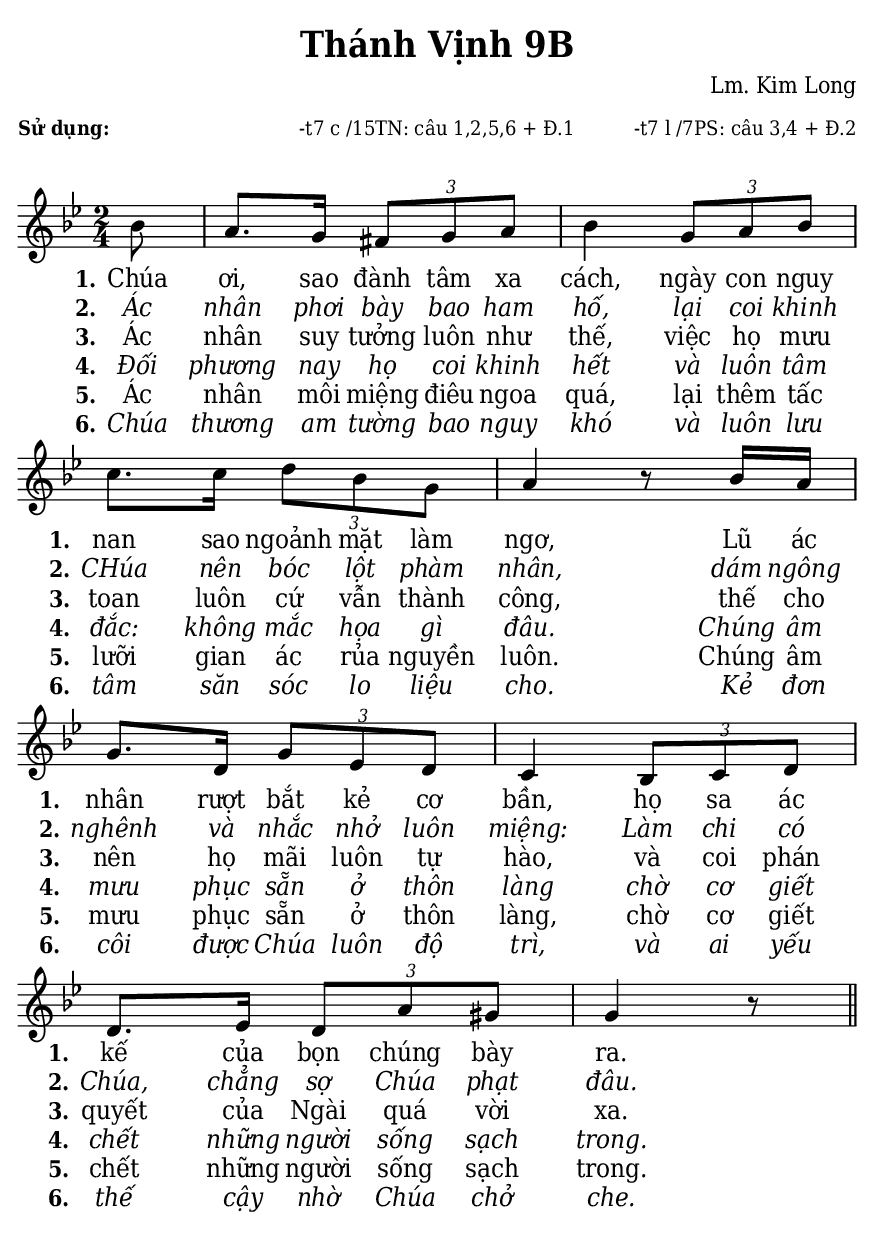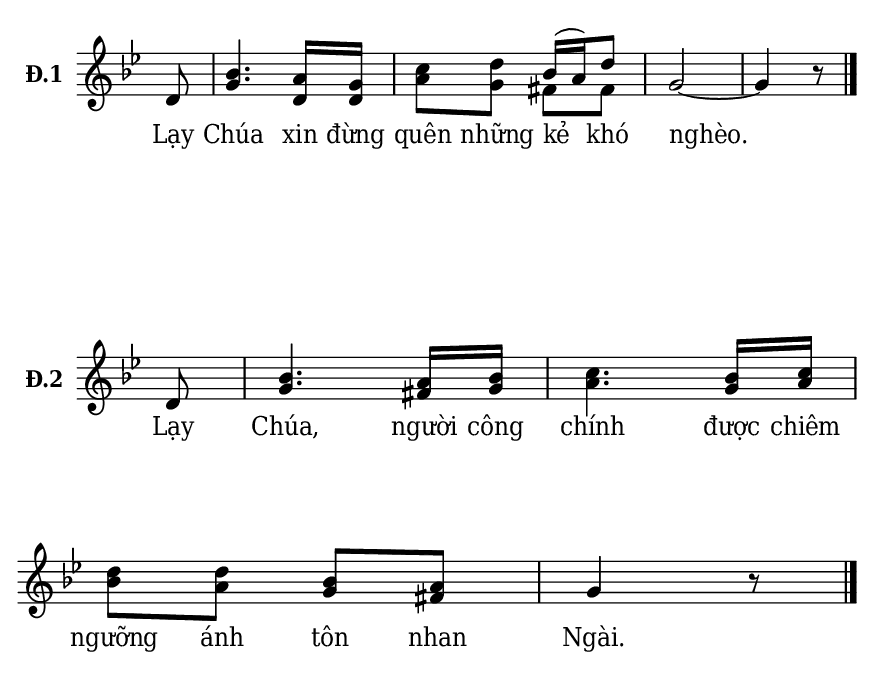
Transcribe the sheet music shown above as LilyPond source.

% Cài đặt chung
\version "2.22.1"
\include "english.ly"

\header {
  title = "Thánh Vịnh 9B"
  composer = "Lm. Kim Long"
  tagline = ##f
}

% mã nguồn cho những chức năng chưa hỗ trợ trong phiên bản lilypond hiện tại
% cung cấp bởi cộng đồng lilypond khi gửi email đến lilypond-user@gnu.org
% Đổi kích thước nốt cho bè phụ
notBePhu =
#(define-music-function (font-size music) (number? ly:music?)
   (for-some-music
     (lambda (m)
       (if (music-is-of-type? m 'rhythmic-event)
           (begin
             (set! (ly:music-property m 'tweaks)
                   (cons `(font-size . ,font-size)
                         (ly:music-property m 'tweaks)))
             #t)
           #f))
     music)
   music)

% in số phiên khúc trên mỗi dòng
#(define (add-grob-definition grob-name grob-entry)
     (set! all-grob-descriptions
           (cons ((@@ (lily) completize-grob-entry)
                  (cons grob-name grob-entry))
                 all-grob-descriptions)))

#(add-grob-definition
    'StanzaNumberSpanner
    `((direction . ,LEFT)
      (font-series . bold)
      (padding . 1.0)
      (side-axis . ,X)
      (stencil . ,ly:text-interface::print)
      (X-offset . ,ly:side-position-interface::x-aligned-side)
      (Y-extent . ,grob::always-Y-extent-from-stencil)
      (meta . ((class . Spanner)
               (interfaces . (font-interface
                              side-position-interface
                              stanza-number-interface
                              text-interface))))))

\layout {
    \context {
      \Global
      \grobdescriptions #all-grob-descriptions
    }
    \context {
      \Score
      \remove Stanza_number_align_engraver
      \consists
        #(lambda (context)
           (let ((texts '())
                 (syllables '()))
             (make-engraver
              (acknowledgers
               ((stanza-number-interface engraver grob source-engraver)
                  (set! texts (cons grob texts)))
               ((lyric-syllable-interface engraver grob source-engraver)
                  (set! syllables (cons grob syllables))))
              ((stop-translation-timestep engraver)
                 (for-each
                  (lambda (text)
                    (for-each
                     (lambda (syllable)
                       (ly:pointer-group-interface::add-grob
                        text
                        'side-support-elements
                        syllable))
                     syllables))
                  texts)
                 (set! syllables '())))))
    }
    \context {
      \Lyrics
      \remove Stanza_number_engraver
      \consists
        #(lambda (context)
           (let ((text #f)
                 (last-stanza #f))
             (make-engraver
              ((process-music engraver)
                 (let ((stanza (ly:context-property context 'stanza #f)))
                   (if (and stanza (not (equal? stanza last-stanza)))
                       (let ((column (ly:context-property context
'currentCommandColumn)))
                         (set! last-stanza stanza)
                         (if text
                             (ly:spanner-set-bound! text RIGHT column))
                         (set! text (ly:engraver-make-grob engraver
'StanzaNumberSpanner '()))
                         (ly:grob-set-property! text 'text stanza)
                         (ly:spanner-set-bound! text LEFT column)))))
              ((finalize engraver)
                 (if text
                     (let ((column (ly:context-property context
'currentCommandColumn)))
                       (ly:spanner-set-bound! text RIGHT column)))))))
      \override StanzaNumberSpanner.horizon-padding = 10000
    }
}

stanzaReminderOff =
  \temporary \override StanzaNumberSpanner.after-line-breaking =
     #(lambda (grob)
        ;; Can be replaced with (not (first-broken-spanner? grob)) in 2.23.
        (if (let ((siblings (ly:spanner-broken-into (ly:grob-original grob))))
              (and (pair? siblings)
                   (not (eq? grob (car siblings)))))
            (ly:grob-suicide! grob)))

stanzaReminderOn = \undo \stanzaReminderOff
% kết thúc mã nguồn

% Nhạc
nhacPhanMot = \relative c'' {
  \key bf \major
  \time 2/4
  \partial 8 bf8 |
  a8. g16 \tuplet 3/2 { fs8 g a } |
  bf4 \tuplet 3/2 { g8 a bf } |
  c8. c16 \tuplet 3/2 { d8 bf g } |
  a4 r8 bf16 a |
  g8. d16 \tuplet 3/2 { g8 ef d } |
  c4 \tuplet 3/2 { bf8 c d } |
  d8. ef16 \tuplet 3/2 { d8 a' gs } |
  g4 r8 \bar "||"
}

nhacPhanHai = \relative c' {
  \key bf \major
  \time 2/4
  \partial 8 d8 |
  <<
    {
      bf'4. a16 g |
      c8 d
    }
    {
      g,4. d16 d |
      a'8 g
    }
  >>
  <<
    {
      \voiceOne
      bf16 (a) d8
    }
    \new Voice = "splitpart" {
      \voiceTwo
      fs,8 fs
    }
  >>
  \oneVoice
  g2 ~ |
  g4 r8 \bar "|."
}

nhacPhanBa = \relative c' {
  \key bf \major
  \time 2/4
  \partial 8 d8 |
  <<
    {
      bf'4. a16 bf |
      c4. bf16 c |
      d8 d bf a
    }
    {
      g4. fs16 g |
      a4. g16 a |
      bf8 a g fs
    }
  >>
  g4 r8 \bar "|."
}

% Lời
loiPhanMot = \lyricmode {
  <<
    {
      \set stanza = "1."
      Chúa ơi, sao đành tâm xa cách,
      ngày con nguy nan sao ngoảnh mặt làm ngơ,
      Lũ ác nhân rượt bắt kẻ cơ bần,
      họ sa ác kế của bọn chúng bày ra.
    }
    \new Lyrics {
	    \set associatedVoice = "beSop"
	    \set stanza = "2."
      \override Lyrics.LyricText.font-shape = #'italic
	    Ác nhân phơi bày bao ham hố,
	    lại coi khinh CHúa nên bóc lột phàm nhân,
	    dám ngông nghênh và nhắc nhở luôn miệng:
	    Làm chi có Chúa, chẳng sợ Chúa phạt đâu.
    }
    \new Lyrics {
	    \set associatedVoice = "beSop"
	    \set stanza = "3."
	    Ác nhân suy tưởng luôn như thế,
	    việc họ mưu toan luôn cứ vẫn thành công,
	    thế cho nên họ mãi luôn tự hào,
	    và coi phán quyết của Ngài quá vời xa.
    }
    \new Lyrics {
	    \set associatedVoice = "beSop"
	    \set stanza = "4."
      \override Lyrics.LyricText.font-shape = #'italic
	    Đối phương nay họ coi khinh hết
	    và luôn tâm đắc: không mắc họa gì đâu.
	    Chúng âm mưu phục sẵn ở thôn làng
	    chờ cơ giết chết những người sống sạch trong.
    }
    \new Lyrics {
	    \set associatedVoice = "beSop"
	    \set stanza = "5."
	    Ác nhân môi miệng điêu ngoa quá,
	    lại thêm tấc lưỡi gian ác rủa nguyền luôn.
	    Chúng âm mưu phục sẵn ở thôn làng,
	    chờ cơ giết chết những người sống sạch trong.
    }
    \new Lyrics {
	    \set associatedVoice = "beSop"
	    \set stanza = "6."
      \override Lyrics.LyricText.font-shape = #'italic
	    Chúa thương am tường bao nguy khó
	    và luôn lưu tâm săn sóc lo liệu cho.
	    Kẻ đơn côi được Chúa luôn độ trì,
	    và ai yếu thế cậy nhờ Chúa chở che.
    }
  >>
}

loiPhanHai = \lyricmode {
  Lạy Chúa xin đừng quên những kẻ khó nghèo.
}

loiPhanBa = \lyricmode {
  Lạy Chúa, người công chính được chiêm ngưỡng ánh tôn nhan Ngài.
}

% Dàn trang
\paper {
  #(set-paper-size "a5")
  top-margin = 3\mm
  bottom-margin = 3\mm
  left-margin = 3\mm
  right-margin = 3\mm
  indent = #0
  #(define fonts
	 (make-pango-font-tree "Deja Vu Serif Condensed"
	 		       "Deja Vu Serif Condensed"
			       "Deja Vu Serif Condensed"
			       (/ 20 20)))
  print-page-number = ##f
}

\markup {
  \vspace #1
  \fill-line {
    \column {
      \left-align {
        \line { \bold \small "Sử dụng:" }
      }
    }
    \column {
      \left-align {
        \line { \small "-t7 c /15TN: câu 1,2,5,6 + Đ.1" }
      }
    }
    \column {
      \left-align {
        \line { \small "-t7 l /7PS: câu 3,4 + Đ.2" }
      }
    }
  }
}

\score {
  <<
    \new Staff <<
        \clef treble
        \new Voice = beSop {
          \nhacPhanMot
        }
      \new Lyrics \lyricsto beSop \loiPhanMot
    >>
  >>
  \layout {
    \override Lyrics.LyricSpace.minimum-distance = #0.5
    \override Score.BarNumber.break-visibility = ##(#f #f #f)
    \override Score.SpacingSpanner.uniform-stretching = ##t
    ragged-last = ##f
  }
}

\score {
  <<
    \new Staff \with {
      \remove "Time_signature_engraver"
      instrumentName = \markup { \bold "Đ.1" }} <<
        \clef treble
        \new Voice = beSop {
          \nhacPhanHai
        }
      \new Lyrics \lyricsto beSop \loiPhanHai
    >>
  >>
  \layout {
    indent = 10
    \override Staff.TimeSignature.transparent = ##t
    \override Lyrics.LyricSpace.minimum-distance = #0.8
    \override Score.BarNumber.break-visibility = ##(#f #f #f)
    \override Score.SpacingSpanner.uniform-stretching = ##t
    ragged-last = ##f
  }
}

\score {
  <<
    \new Staff \with {
      \remove "Time_signature_engraver"
      instrumentName = \markup { \bold "Đ.2" }} <<
        \clef treble
        \new Voice = beSop {
          \nhacPhanBa
        }
      \new Lyrics \lyricsto beSop \loiPhanBa
    >>
  >>
  \layout {
    indent = 10
    \override Staff.TimeSignature.transparent = ##t
    \override Lyrics.LyricSpace.minimum-distance = #1
    \override Score.BarNumber.break-visibility = ##(#f #f #f)
    \override Score.SpacingSpanner.uniform-stretching = ##t
    ragged-last = ##f
  }
}
